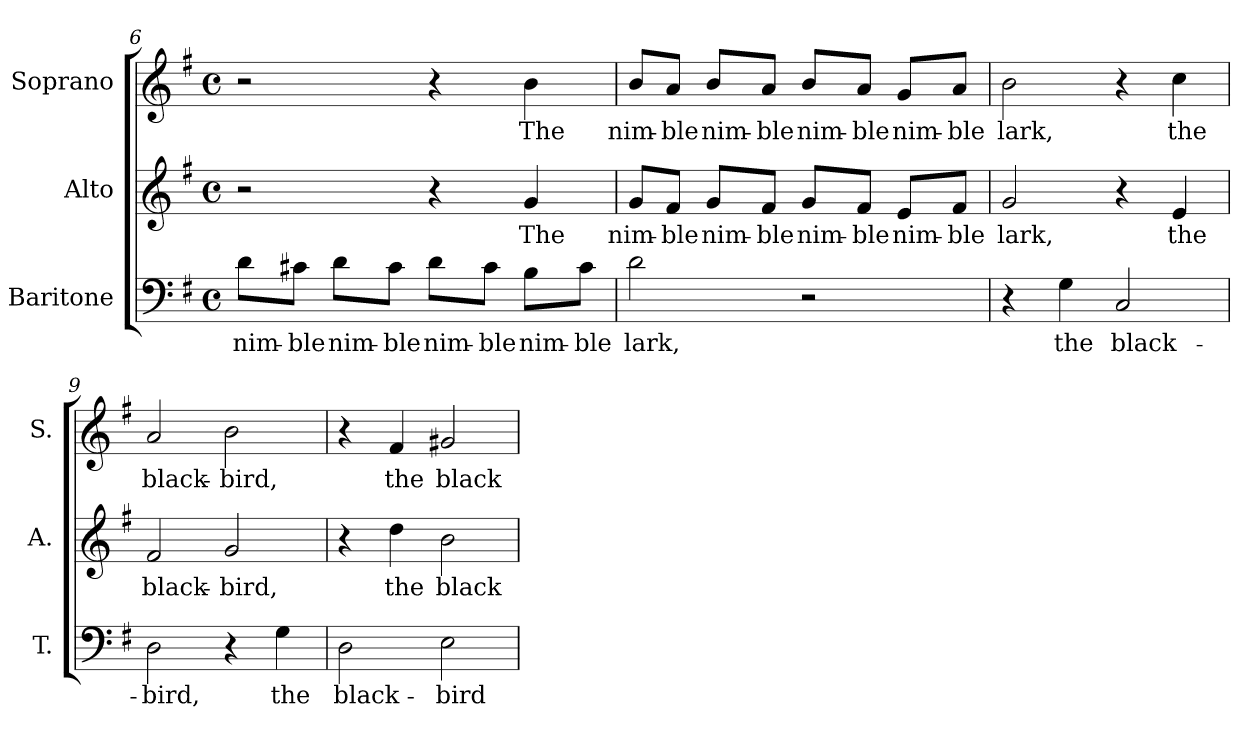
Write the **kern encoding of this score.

**kern	**text	**kern	**text	**kern	**text
*part3	*part3	*part2	*part2	*part1	*part1
*staff3	*staff3	*staff2	*staff2	*staff1	*staff1
*I"Baritone	*	*I"Alto	*	*I"Soprano	*
*I'T.	*	*I'A.	*	*I'S.	*
*clefF4	*	*clefG2	*	*clefG2	*
*ITrd7c12	*	*	*	*	*
*k[f#]	*	*k[f#]	*	*k[f#]	*
*G:	*	*G:	*	*G:	*
*M4/4	*	*M4/4	*	*M4/4	*
*met(c)	*	*met(c)	*	*met(c)	*
=6	=6	=6	=6	=6	=6
!	!LO:LY:b:color=#000000	!	!	!	!
8Di\L	nim-	2r	.	2r	.
!	!LO:LY:b:color=#000000	!	!	!	!
8C#Xi\J	-ble	.	.	.	.
!	!LO:LY:b:color=#000000	!	!	!	!
8Di\L	nim-	.	.	.	.
!	!LO:LY:b:color=#000000	!	!	!	!
8C#i\J	-ble	.	.	.	.
!	!LO:LY:b:color=#000000	!	!	!	!
8Di\L	nim-	4r	.	4r	.
!	!LO:LY:b:color=#000000	!	!	!	!
8C#i\J	-ble	.	.	.	.
!	!LO:LY:b:color=#000000	!	!	!	!
!	!	!	!LO:LY:b:color=#000000	!	!
!	!	!	!	!	!LO:LY:b:color=#000000
8BBi\L	nim-	4gi/	The	4bi\	The
!	!LO:LY:b:color=#000000	!	!	!	!
8C#i\J	-ble	.	.	.	.
!!LO:LB:g=z
=7	=7	=7	=7	=7	=7
!	!LO:LY:b:color=#000000	!	!	!	!
!	!	!	!LO:LY:b:color=#000000	!	!
!	!	!	!	!	!LO:LY:b:color=#000000
2Di\	lark,	8gi/L	nim-	8bi/L	nim-
!	!	!	!LO:LY:b:color=#000000	!	!
!	!	!	!	!	!LO:LY:b:color=#000000
.	.	8f#i/J	-ble	8ai/J	-ble
!	!	!	!LO:LY:b:color=#000000	!	!
!	!	!	!	!	!LO:LY:b:color=#000000
.	.	8gi/L	nim-	8bi/L	nim-
!	!	!	!LO:LY:b:color=#000000	!	!
!	!	!	!	!	!LO:LY:b:color=#000000
.	.	8f#i/J	-ble	8ai/J	-ble
!	!	!	!LO:LY:b:color=#000000	!	!
!	!	!	!	!	!LO:LY:b:color=#000000
2r	.	8gi/L	nim-	8bi/L	nim-
!	!	!	!LO:LY:b:color=#000000	!	!
!	!	!	!	!	!LO:LY:b:color=#000000
.	.	8f#i/J	-ble	8ai/J	-ble
!	!	!	!LO:LY:b:color=#000000	!	!
!	!	!	!	!	!LO:LY:b:color=#000000
.	.	8ei/L	nim-	8gi/L	nim-
!	!	!	!LO:LY:b:color=#000000	!	!
!	!	!	!	!	!LO:LY:b:color=#000000
.	.	8f#i/J	-ble	8ai/J	-ble
=8	=8	=8	=8	=8	=8
!	!	!	!LO:LY:b:color=#000000	!	!
!	!	!	!	!	!LO:LY:b:color=#000000
4r	.	2gi/	lark,	2bi\	lark,
!	!LO:LY:b:color=#000000	!	!	!	!
4GGi\	the	.	.	.	.
!	!LO:LY:b:color=#000000	!	!	!	!
2CCi/	black-	4r	.	4r	.
!	!	!	!LO:LY:b:color=#000000	!	!
!	!	!	!	!	!LO:LY:b:color=#000000
.	.	4ei/	the	4cci\	the
=9	=9	=9	=9	=9	=9
!	!LO:LY:b:color=#000000	!	!	!	!
!	!	!	!LO:LY:b:color=#000000	!	!
!	!	!	!	!	!LO:LY:b:color=#000000
2DDi\	-bird,	2f#i/	black-	2ai/	black-
!	!	!	!LO:LY:b:color=#000000	!	!
!	!	!	!	!	!LO:LY:b:color=#000000
4r	.	2gi/	-bird,	2bi\	-bird,
!	!LO:LY:b:color=#000000	!	!	!	!
4GGi\	the	.	.	.	.
=10	=10	=10	=10	=10	=10
!	!LO:LY:b:color=#000000	!	!	!	!
2DDi\	black-	4r	.	4r	.
!	!	!	!LO:LY:b:color=#000000	!	!
!	!	!	!	!	!LO:LY:b:color=#000000
.	.	4ddi\	the	4f#i/	the
!	!LO:LY:b:color=#000000	!	!	!	!
!	!	!	!LO:LY:b:color=#000000	!	!
!	!	!	!	!	!LO:LY:b:color=#000000
2EEi\	-bird	2bi\	black-	2g#Xi/	black-
=	=	=	=	=	=
*-	*-	*-	*-	*-	*-
